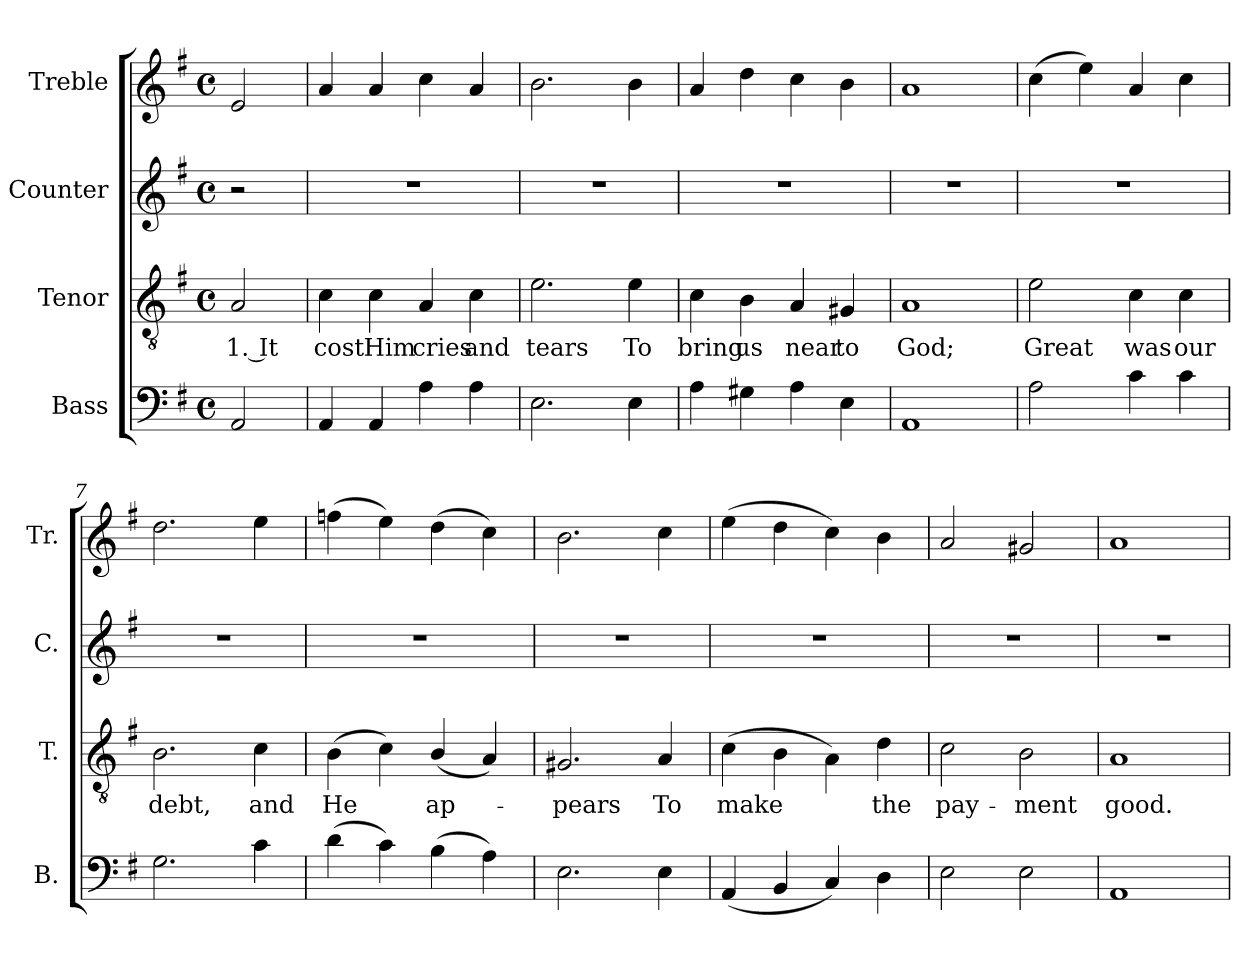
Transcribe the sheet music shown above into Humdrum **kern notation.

**kern	**kern	**text	**kern	**kern
*part4	*part3	*part3	*part2	*part1
*staff4	*staff3	*staff3	*staff2	*staff1
*I"Bass	*I"Tenor	*	*I"Counter	*I"Treble
*I'B.	*I'T.	*	*I'C.	*I'Tr.
*clefF4	*clefGv2	*	*clefG2	*clefG2
*k[f#]	*k[f#]	*	*k[f#]	*k[f#]
*M4/4	*M4/4	*	*M4/4	*M4/4
*met(c)	*met(c)	*	*met(c)	*met(c)
=1	=1	=1	=1	=1
2AA/	2A/	1. It	2r	2e/
=2	=2	=2	=2	=2
4AA/	4c\	cost	1r	4a/
4AA/	4c\	Him	.	4a/
4A\	4A/	cries	.	4cc\
4A\	4c\	and	.	4a/
=3	=3	=3	=3	=3
2.E\	2.e\	tears	1r	2.b\
4E\	4e\	To	.	4b\
=4	=4	=4	=4	=4
4A\	4c\	bring	1r	4a/
4G#X\	4B\	us	.	4dd\
4A\	4A/	near	.	4cc\
4E\	4G#X/	to	.	4b\
=5	=5	=5	=5	=5
1AA	1A	God;	1r	1a
=6	=6	=6	=6	=6
2A\	2e\	Great	1r	(4cc\
.	.	.	.	4ee\)
4c\	4c\	was	.	4a/
4c\	4c\	our	.	4cc\
=7	=7	=7	=7	=7
2.G\	2.B\	debt,	1r	2.dd\
4c\	4c\	and	.	4ee\
=8	=8	=8	=8	=8
(4d\	(4B\	He	1r	(4ffn\
4c\)	4c\)	.	.	4ee\)
(4B\	(4B/	ap-	.	(4dd\
4A\)	4A/)	.	.	4cc\)
=9	=9	=9	=9	=9
2.E\	2.G#X/	-pears	1r	2.b\
4E\	4A/	To	.	4cc\
!!LO:LB:g=z
=10	=10	=10	=10	=10
(4AA/	(4c\	make	1r	(4ee\
4BB/	4B\	.	.	4dd\
4C/)	4A\)	.	.	4cc\)
4D\	4d\	the	.	4b\
=11	=11	=11	=11	=11
2E\	2c\	pay-	1r	2a/
2E\	2B\	-ment	.	2g#X/
=12	=12	=12	=12	=12
1AA	1A	good.	1r	1a
=	=	=	=	=
*-	*-	*-	*-	*-
